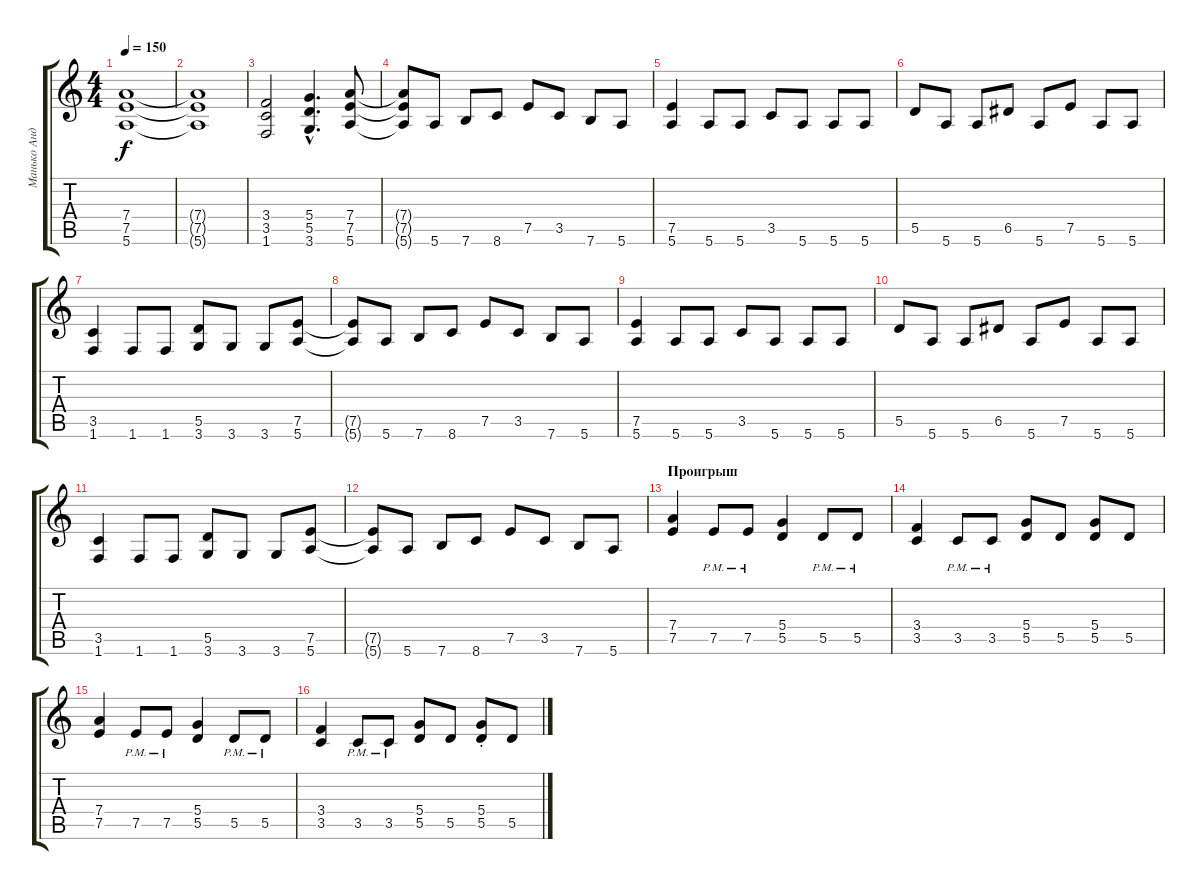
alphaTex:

\track ("Манько Андрей" "Манько Анд") {instrument distortionguitar}
\staff {score tabs}
\tuning (E4 B3 G3 D3 A2 E2) {hide}
\ts (4 4)
\tempo 150
\clef g2
\ks c
(7.4 7.5 5.6).1{dy f} |
(7.4{t} 7.5{t} 5.6{t}).1 |
(3.4 3.5 1.6).2 (5.4{hac} 5.5{hac} 3.6{hac}).4{d} (7.4 7.5 5.6).8 |
(7.4{t} 7.5{t} 5.6{t}).8 5.6.8 7.6.8 8.6.8 7.5.8 3.5.8 7.6.8 5.6.8 |
(7.5 5.6).4 5.6.8 5.6.8 3.5.8 5.6.8 5.6.8 5.6.8 |
5.5.8 5.6.8 5.6.8 6.5.8 5.6.8 7.5.8 5.6.8 5.6.8 |
(3.5 1.6).4 1.6.8 1.6.8 (5.5 3.6).8 3.6.8 3.6.8 (7.5 5.6).8 |
(7.5{t} 5.6{t}).8 5.6.8 7.6.8 8.6.8 7.5.8 3.5.8 7.6.8 5.6.8 |
(7.5 5.6).4 5.6.8 5.6.8 3.5.8 5.6.8 5.6.8 5.6.8 |
5.5.8 5.6.8 5.6.8 6.5.8 5.6.8 7.5.8 5.6.8 5.6.8 |
(3.5 1.6).4 1.6.8 1.6.8 (5.5 3.6).8 3.6.8 3.6.8 (7.5 5.6).8 |
(7.5{t} 5.6{t}).8 5.6.8 7.6.8 8.6.8 7.5.8 3.5.8 7.6.8 5.6.8 |
\section ("" "Проигрыш")
(7.4 7.5).4 7.5{pm}.8 7.5{pm}.8 (5.4 5.5).4 5.5{pm}.8 5.5{pm}.8 |
(3.4 3.5).4 3.5{pm}.8 3.5{pm}.8 (5.4 5.5).8 5.5.8 (5.4 5.5).8 5.5.8 |
(7.4 7.5).4 7.5{pm}.8 7.5{pm}.8 (5.4 5.5).4 5.5{pm}.8 5.5{pm}.8 |
(3.4 3.5).4 3.5{pm}.8 3.5{pm}.8 (5.4 5.5).8 5.5.8 (5.4 5.5{st}).8 5.5.8
